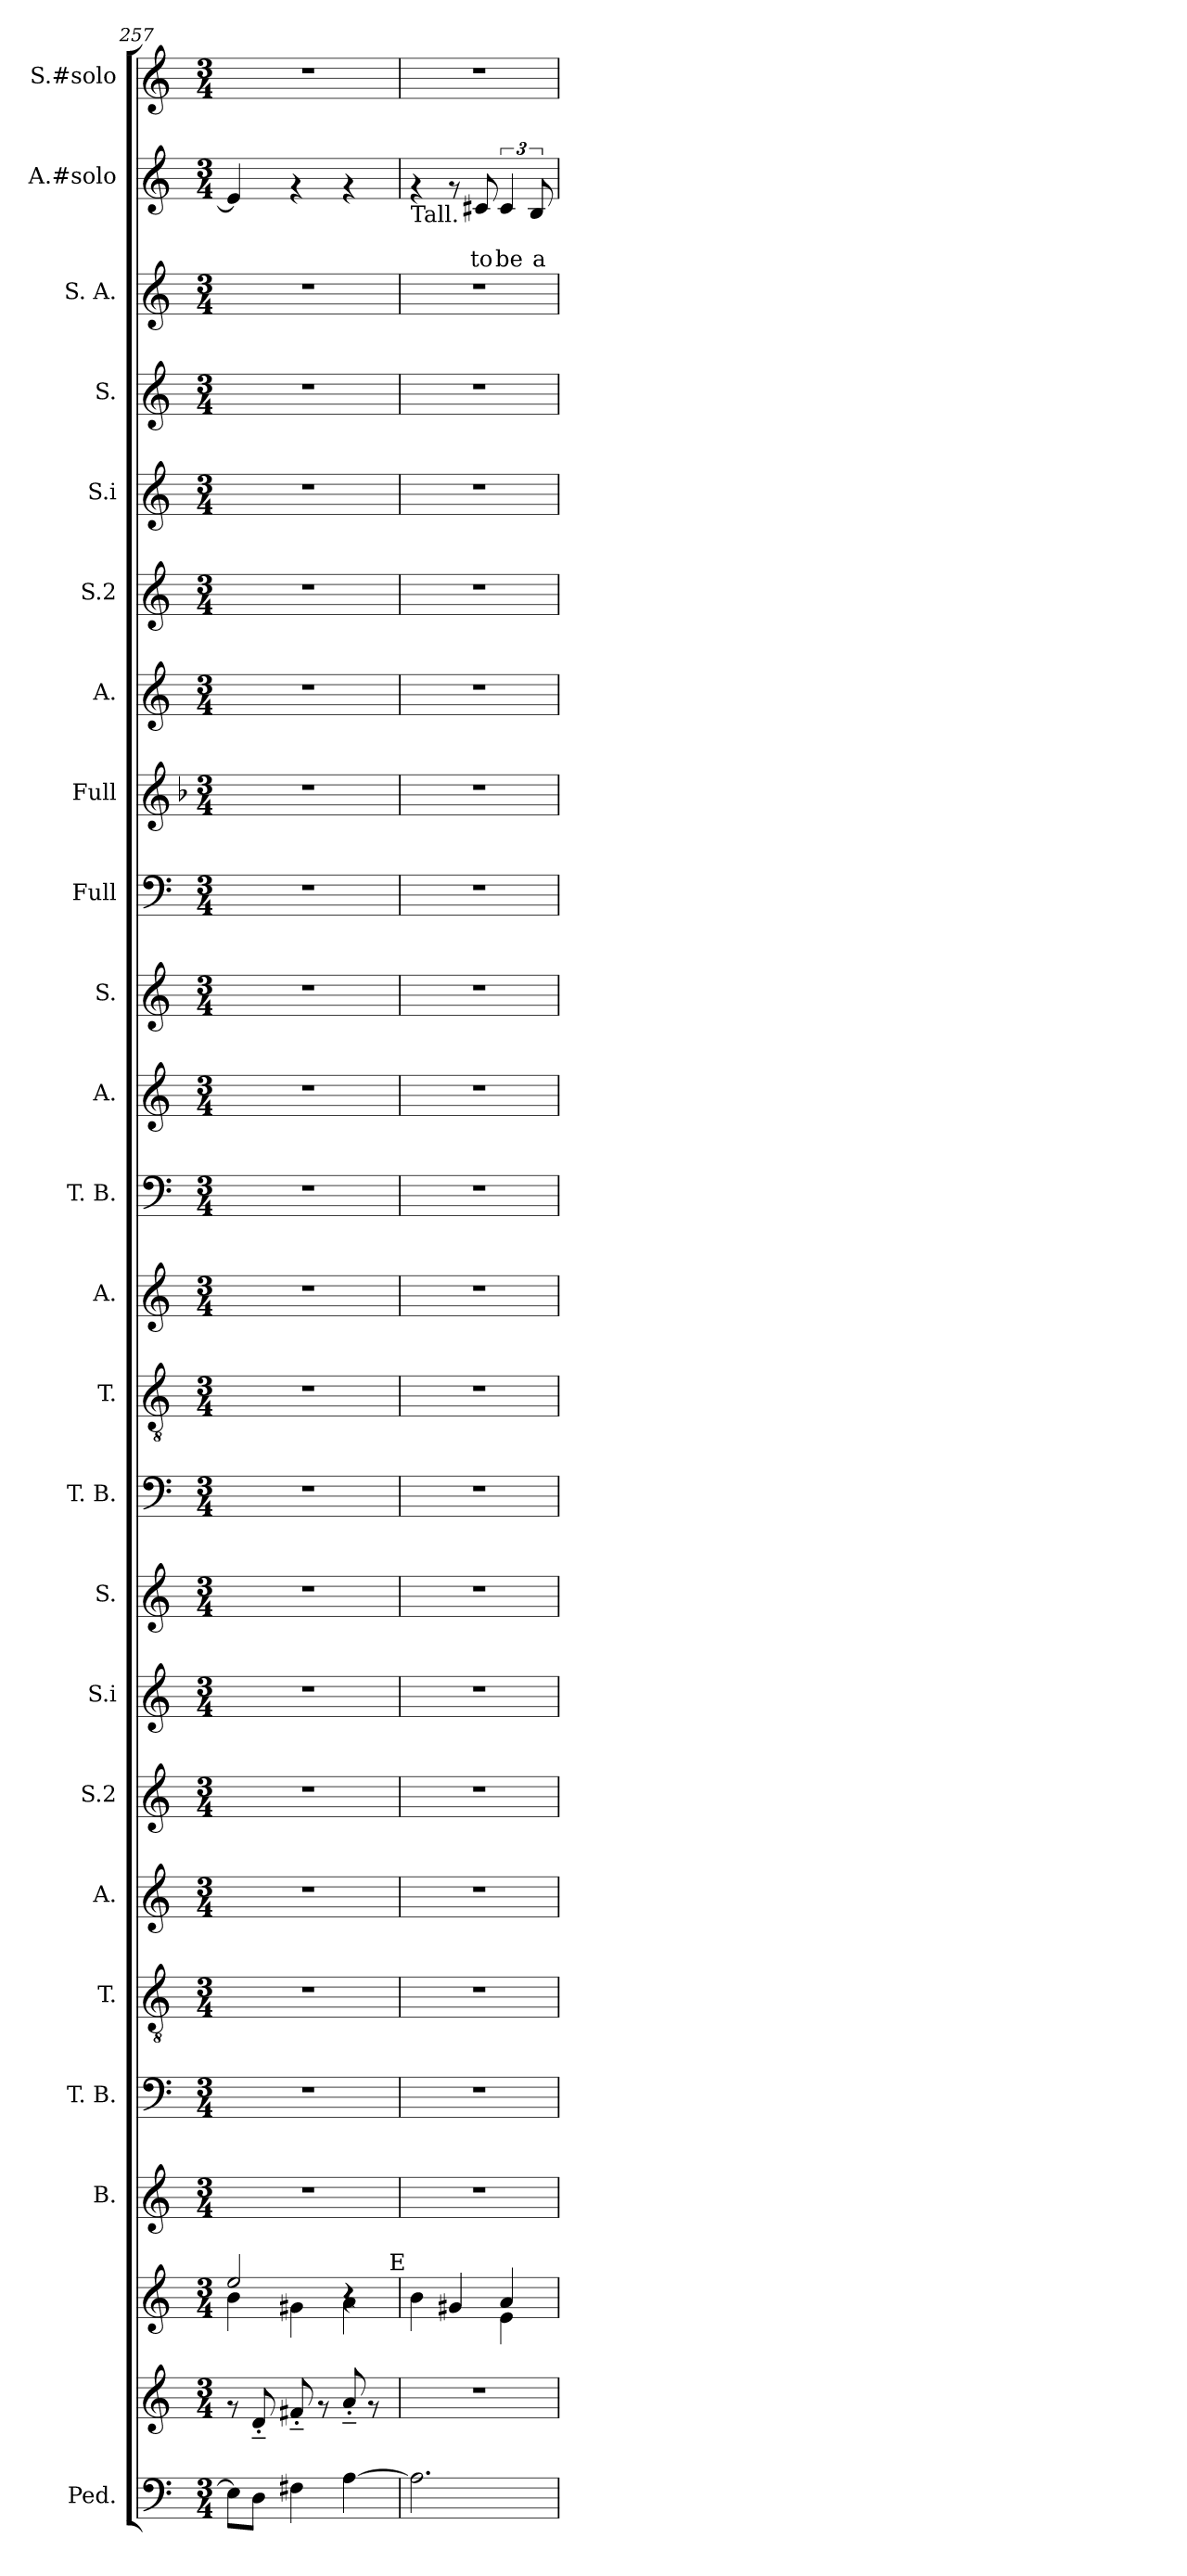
**kern	**kern	**kern	**kern	**kern	**kern	**kern	**kern	**kern	**kern	**kern	**kern	**kern	**kern	**kern	**kern	**kern	**kern	**kern	**kern	**kern	**kern	**kern	**kern	**text	**text	**kern
*part25	*part24	*part23	*part22	*part21	*part20	*part19	*part18	*part17	*part16	*part15	*part14	*part13	*part12	*part11	*part10	*part9	*part8	*part7	*part6	*part5	*part4	*part3	*part2	*part2	*part2	*part1
*staff25	*staff24	*staff23	*staff22	*staff21	*staff20	*staff19	*staff18	*staff17	*staff16	*staff15	*staff14	*staff13	*staff12	*staff11	*staff10	*staff9	*staff8	*staff7	*staff6	*staff5	*staff4	*staff3	*staff2	*staff2	*staff2	*staff1
*I"Ped.	*	*	*I"B.	*I"T. B.	*I"T.	*I"A.	*I"S.2	*I"S.i	*I"S.	*I"T. B.	*I"T.	*I"A.	*I"T. B.	*I"A.	*I"S.	*I"Full	*I"Full	*I"A.	*I"S.2	*I"S.i	*I"S.	*I"S. A.	*I"A.#solo	*	*	*I"S.#solo
*I'Ped.	*	*	*	*I'T. B.	*I'T.	*I'A.	*I'S.2	*I'S.i	*I'S.	*I'T. B.	*I'T.	*	*I'T. B.	*I'A.	*I'S.	*	*	*I'A.	*I'S.2	*I'S.i	*I'S.	*I'S. A.	*I'A.#solo	*	*	*I'S.#solo
*clefF4	*clefG2	*clefG2	*clefG2	*clefF4	*clefGv2	*clefG2	*clefG2	*clefG2	*clefG2	*clefF4	*clefGv2	*clefG2	*clefF4	*clefG2	*clefG2	*clefF4	*clefG2	*clefG2	*clefG2	*clefG2	*clefG2	*clefG2	*clefG2	*	*	*clefG2
*	*	*	*	*	*	*	*	*	*	*	*	*	*	*	*	*	*ITrd3c5	*	*	*	*	*	*	*	*	*
*k[]	*k[]	*k[]	*k[]	*k[]	*k[]	*k[]	*k[]	*k[]	*k[]	*k[]	*k[]	*k[]	*k[]	*k[]	*k[]	*k[]	*k[]	*k[]	*k[]	*k[]	*k[]	*k[]	*k[]	*	*	*k[]
*C:	*C:	*C:	*C:	*C:	*C:	*C:	*C:	*C:	*C:	*C:	*C:	*C:	*C:	*C:	*C:	*C:	*C:	*C:	*C:	*C:	*C:	*C:	*C:	*	*	*C:
*M3/4	*M3/4	*M3/4	*M3/4	*M3/4	*M3/4	*M3/4	*M3/4	*M3/4	*M3/4	*M3/4	*M3/4	*M3/4	*M3/4	*M3/4	*M3/4	*M3/4	*M3/4	*M3/4	*M3/4	*M3/4	*M3/4	*M3/4	*M3/4	*	*	*M3/4
=257	=257	=257	=257	=257	=257	=257	=257	=257	=257	=257	=257	=257	=257	=257	=257	=257	=257	=257	=257	=257	=257	=257	=257	=257	=257	=257
*	*	*^	*	*	*	*	*	*	*	*	*	*	*	*	*	*	*	*	*	*	*	*	*	*	*	*
*	*	*	*^	*	*	*	*	*	*	*	*	*	*	*	*	*	*	*	*	*	*	*	*	*	*	*	*
8E\L]	8rf	2ee/	4b\	2ryy	2.r	2.r	2.r	2.r	2.r	2.r	2.r	2.r	2.r	2.r	2.r	2.r	2.r	2.r	2.r	2.r	2.r	2.r	2.r	2.r	4e/]	.	.	2.r
8D\J	8d~<'</	.	.	.	.	.	.	.	.	.	.	.	.	.	.	.	.	.	.	.	.	.	.	.	.	.	.	.
4F#X\	8f#X~<'</	.	4g#X\	.	.	.	.	.	.	.	.	.	.	.	.	.	.	.	.	.	.	.	.	.	4rf	.	.	.
.	8rf	.	.	.	.	.	.	.	.	.	.	.	.	.	.	.	.	.	.	.	.	.	.	.	.	.	.	.
[>4A\	8a~<'</	4ra	4a\	8..ryy	.	.	.	.	.	.	.	.	.	.	.	.	.	.	.	.	.	.	.	.	4rf	.	.	.
.	8rf	.	.	.	.	.	.	.	.	.	.	.	.	.	.	.	.	.	.	.	.	.	.	.	.	.	.	.
!	!	!	!	!LO:TX:a:t=E	!	!	!	!	!	!	!	!	!	!	!	!	!	!	!	!	!	!	!	!	!	!	!	!
.	.	.	.	32ryy	.	.	.	.	.	.	.	.	.	.	.	.	.	.	.	.	.	.	.	.	.	.	.	.
=258	=258	=258	=258	=258	=258	=258	=258	=258	=258	=258	=258	=258	=258	=258	=258	=258	=258	=258	=258	=258	=258	=258	=258	=258	=258	=258	=258	=258
!	!	!	!	!	!	!	!	!	!	!	!	!	!	!	!	!	!	!	!	!	!	!	!	!	!LO:TX:b:t=Tall.	!	!	!
*	*	*	*v	*v	*	*	*	*	*	*	*	*	*	*	*	*	*	*	*	*	*	*	*	*	*	*	*	*
2.A\]	2.r	4ryy	4b\	2.r	2.r	2.r	2.r	2.r	2.r	2.r	2.r	2.r	2.r	2.r	2.r	2.r	2.r	2.r	2.r	2.r	2.r	2.r	2.r	4rf	.	.	2.r
.	.	4g#X/	4ryy	.	.	.	.	.	.	.	.	.	.	.	.	.	.	.	.	.	.	.	.	8rf	.	.	.
!	!	!	!	!	!	!	!	!	!	!	!	!	!	!	!	!	!	!	!	!	!	!	!	!	!	!LO:LY:b	!
.	.	.	.	.	.	.	.	.	.	.	.	.	.	.	.	.	.	.	.	.	.	.	.	8c#X/	.	to	.
!	!	!	!	!	!	!	!	!	!	!	!	!	!	!	!	!	!	!	!	!	!	!	!	!	!	!LO:LY:b	!
.	.	4a/	4e\	.	.	.	.	.	.	.	.	.	.	.	.	.	.	.	.	.	.	.	.	6c#/	.	be	.
!	!	!	!	!	!	!	!	!	!	!	!	!	!	!	!	!	!	!	!	!	!	!	!	!	!	!LO:LY:b	!
.	.	.	.	.	.	.	.	.	.	.	.	.	.	.	.	.	.	.	.	.	.	.	.	12B/	.	a	.
*	*	*v	*v	*	*	*	*	*	*	*	*	*	*	*	*	*	*	*	*	*	*	*	*	*	*	*	*
=	=	=	=	=	=	=	=	=	=	=	=	=	=	=	=	=	=	=	=	=	=	=	=	=	=	=
*-	*-	*-	*-	*-	*-	*-	*-	*-	*-	*-	*-	*-	*-	*-	*-	*-	*-	*-	*-	*-	*-	*-	*-	*-	*-	*-
